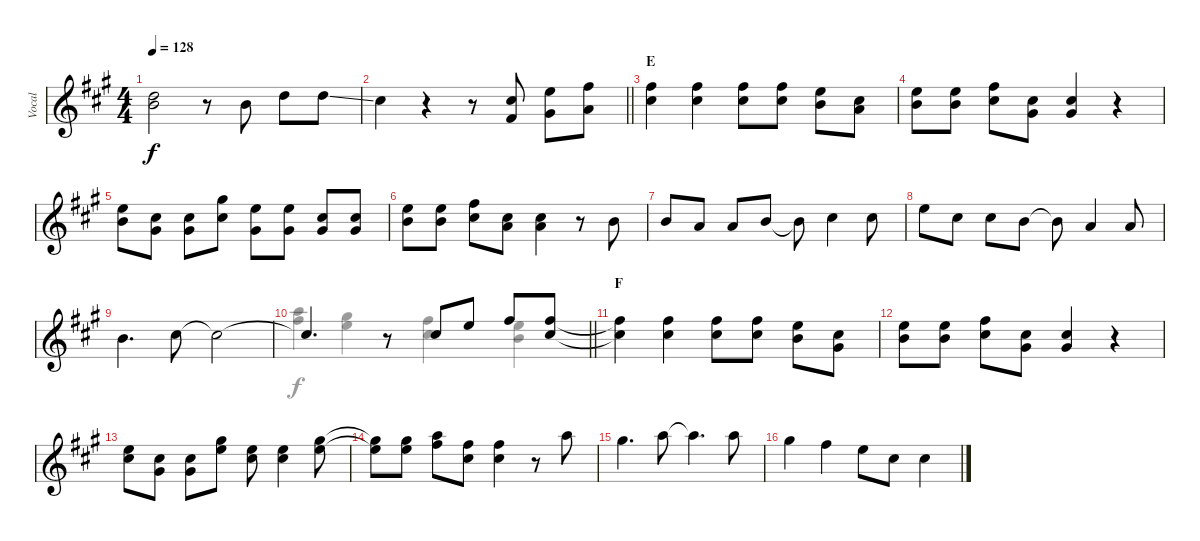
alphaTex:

\track ("Vocal" "Vocal") {instrument synthvoice}
\staff {score}
\tuning (E5 B4 G4 D4 A3 E3 B2) {hide}
\voice
\ts (4 4)
\tempo 128
\clef g2
\ks a
(3.2 4.3).2{dy f} r.8 0.2.8 3.2.8 3.2{ss}.8 |
\barLineRight lightlight
2.2.4 r.4 r.8 (2.2 4.4).8 (0.1 1.3).8 (2.1 2.3).8 |
\section ("" "E")
(2.1 2.2).4 (2.1 2.2).4 (2.1 2.2).8 (2.1 2.2).8 (0.1 0.2).8 (2.2 2.3).8 |
(0.1 0.2).8 (0.1 0.2).8 (2.1 2.2).8 (2.2 1.3).8 (2.2 1.3).4 r.4 |
(0.1 0.2).8 (2.2 1.3).8 (2.2 1.3).8 (4.1 2.2).8 (0.1 1.3).8 (0.1 1.3).8 (2.2 1.3).8 (2.2 1.3).8 |
(0.1 0.2).8 (0.1 0.2).8 (2.1 2.2).8 (2.2 2.3).8 (2.2 2.3).4 r.8 0.2.8 |
0.2.8 2.3.8 2.3.8 0.2.8 0.2{t}.8 6.3.4 2.2.8 |
0.1.8 2.2.8 2.2.8 0.2.8 0.2{t}.8 2.3.4 2.3.8 |
0.2.4{d} 2.2.8 2.2{t}.2 |
\barLineRight lightlight
2.2{t}.4{d} r.8 2.2.8 0.1.8 2.1.8 (2.1 2.2).8 |
\section ("" "F")
(2.1{t} 2.2{t}).4 (2.1 2.2).4 (2.1 2.2).8 (2.1 2.2).8 (0.1 0.2).8 (2.2 1.3).8 |
(0.1 0.2).8 (0.1 0.2).8 (2.1 2.2).8 (2.2 1.3).8 (2.2 1.3).4 r.4 |
(0.1 2.2).8 (2.2 1.3).8 (2.2 1.3).8 (4.1 5.2).8 (0.1 2.2).8 (0.1 2.2).4 (4.1 5.2).8 |
(4.1{t} 5.2{t}).8 (4.1 5.2).8 (2.1 10.2).8 (2.1 2.2).8 (2.1 2.2).4 r.8 5.1.8 |
4.1.4{d} 5.1.8 5.1{t}.4{d} 5.1.8 |
4.1.4 2.1.4 0.1.8 2.2.8 2.2.4
\voice
\clef g2
\ottava regular
\simile none
\ks a
|
\barLineRight lightlight
|
|
|
|
|
|
|
|
\barLineRight lightlight
(2.1 10.2).4 (4.1 5.2).4 (2.1 2.2).4 (0.1 0.2).4 |
|
|
|
|
|
